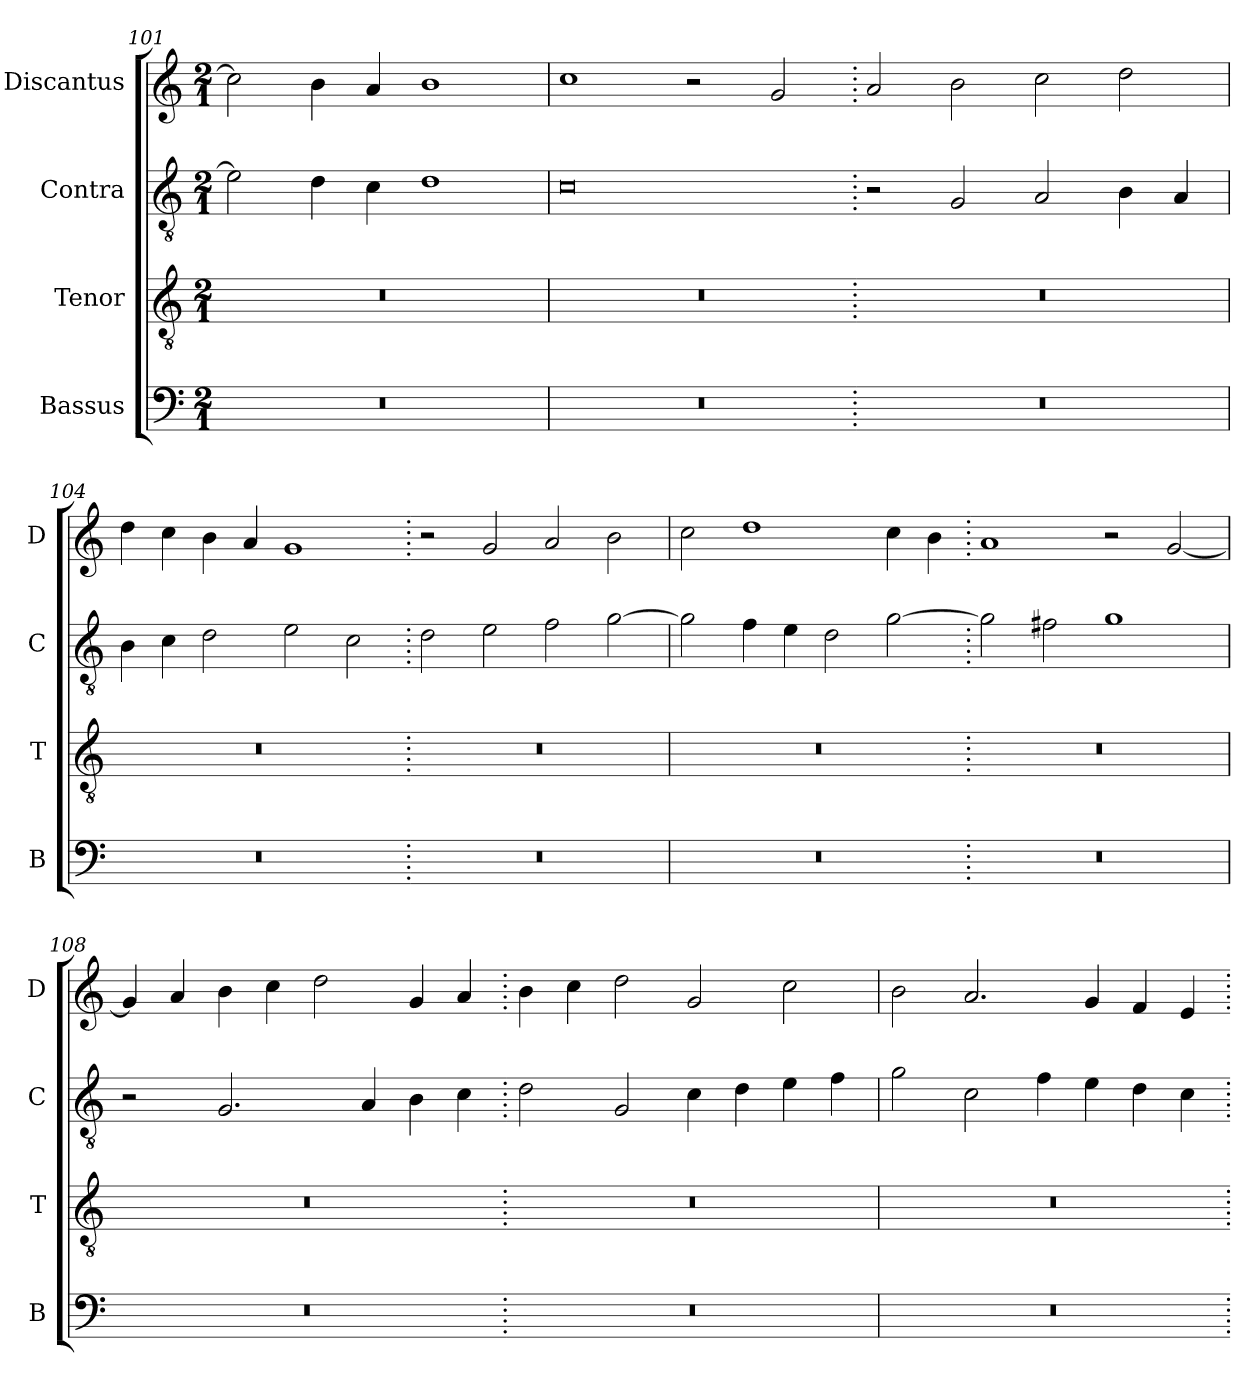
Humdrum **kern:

**kern	**kern	**kern	**kern
*part4	*part3	*part2	*part1
*staff4	*staff3	*staff2	*staff1
*I"Bassus	*I"Tenor	*I"Contra	*I"Discantus
*I'B	*I'T	*I'C	*I'D
*clefF4	*clefGv2	*clefGv2	*clefG2
*k[]	*k[]	*k[]	*k[]
*M2/1	*M2/1	*M2/1	*M2/1
=101	=101	=101	=101
0r	0r	2e\]	2cc\]
.	.	4d\	4b\
.	.	4c\	4a/
.	.	1d	1b
=102	=102	=102	=102
0r	0r	0c	1cc
.	.	.	2r
.	.	.	2g/
=103.	=103.	=103.	=103.
0r	0r	2r	2a/
.	.	2G/	2b\
.	.	2A/	2cc\
.	.	4B\	2dd\
.	.	4A/	.
=104	=104	=104	=104
0r	0r	4B\	4dd\
.	.	4c\	4cc\
.	.	2d\	4b\
.	.	.	4a/
.	.	2e\	1g
.	.	2c\	.
=105.	=105.	=105.	=105.
0r	0r	2d\	2r
.	.	2e\	2g/
.	.	2f\	2a/
.	.	[2g\	2b\
=106	=106	=106	=106
0r	0r	2g\]	2cc\
.	.	4f\	1dd
.	.	4e\	.
.	.	2d\	.
.	.	[2g\	4cc\
.	.	.	4b\
=107.	=107.	=107.	=107.
0r	0r	2g\]	1a
.	.	2f#X\	.
.	.	1g	2r
.	.	.	[2g/
=108	=108	=108	=108
0r	0r	2r	4g/]
.	.	.	4a/
.	.	2.G/	4b\
.	.	.	4cc\
.	.	.	2dd\
.	.	4A/	.
.	.	4B\	4g/
.	.	4c\	4a/
=109.	=109.	=109.	=109.
0r	0r	2d\	4b\
.	.	.	4cc\
.	.	2G/	2dd\
.	.	4c\	2g/
.	.	4d\	.
.	.	4e\	2cc\
.	.	4f\	.
=110	=110	=110	=110
0r	0r	2g\	2b\
.	.	2c\	2.a/
.	.	4f\	.
.	.	4e\	4g/
.	.	4d\	4f/
.	.	4c\	4e/
=.	=.	=.	=.
*-	*-	*-	*-
